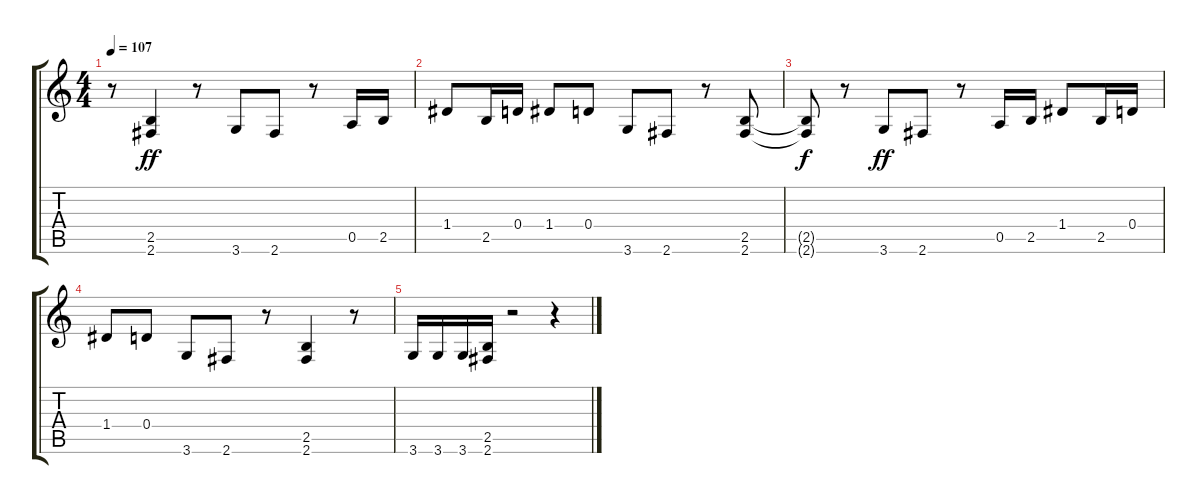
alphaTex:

\track "" {instrument distortionguitar}
\staff {score tabs}
\tuning (E4 B3 G3 D3 A2 E2) {hide}
\ts (4 4)
\tempo 107
\clef g2
\ks c
r.8{dy ff} (2.5 2.6).4 r.8 3.6.8 2.6.8 r.8 0.5.16 2.5.16 |
1.4.8 2.5.16 0.4.16 1.4.8 0.4.8 3.6.8 2.6.8 r.8 (2.5 2.6).8 |
(2.5{t} 2.6{t}).8{dy f} r.8 3.6.8{dy ff} 2.6.8 r.8 0.5.16 2.5.16 1.4.8 2.5.16 0.4.16 |
1.4.8 0.4.8 3.6.8 2.6.8 r.8 (2.5 2.6).4 r.8 |
3.6.16 3.6.16 3.6.16 (2.5 2.6).16 r.2 r.4
